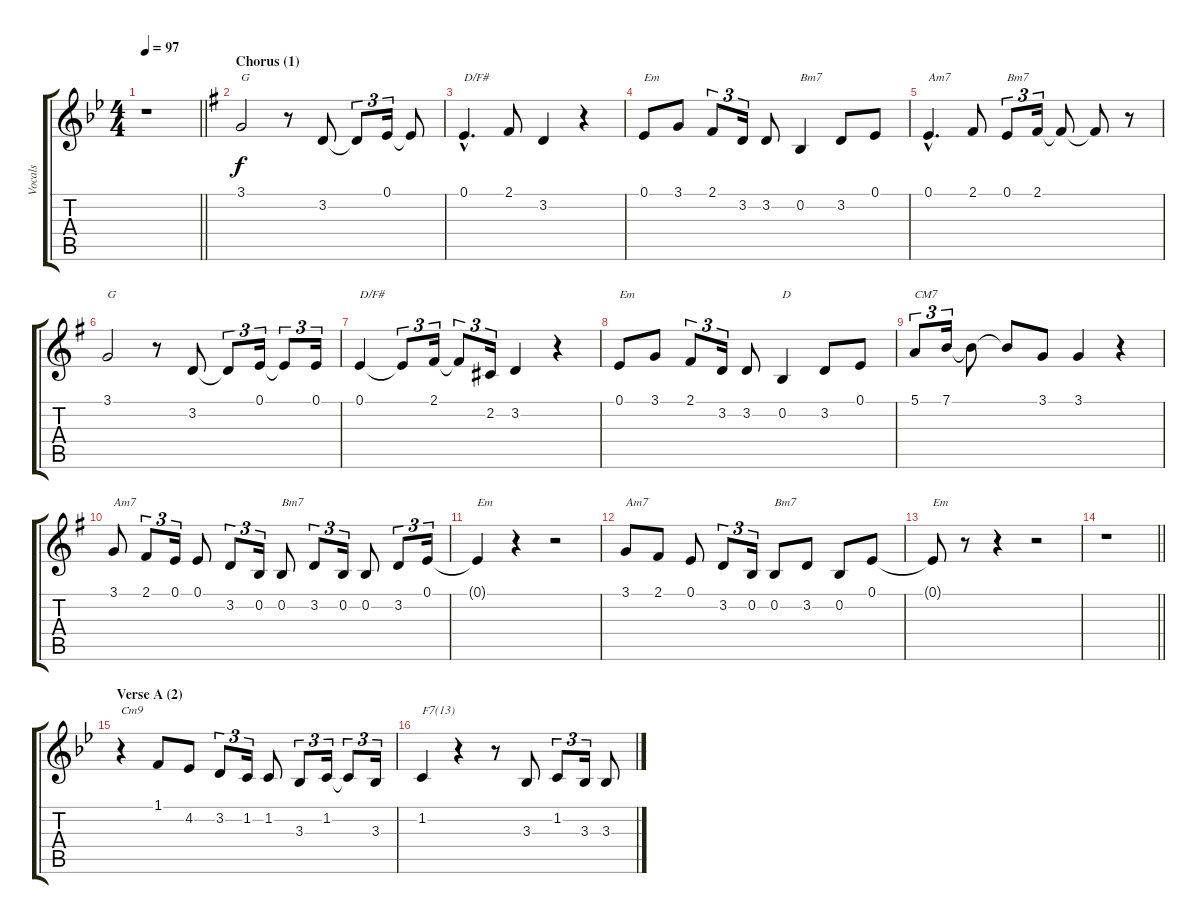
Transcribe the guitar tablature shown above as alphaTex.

\track ("Vocals" "Vocals") {instrument sopranosax}
\staff {score tabs}
\tuning (E4 B3 G3 D3 A2 E2) {hide}
\ts (4 4)
\tempo 97
\clef g2
\barLineRight lightlight
\ks bb
r.1{dy f} |
\section ("" "Chorus (1)")
\ks g
3.1.2{txt "G"} r.8 3.2.8 3.2{t}.8{tu (3 2)} 0.1.16{tu (3 2)} 0.1{t}.8 |
0.1{hac}.4{d txt "D/F#"} 2.1.8 3.2.4 r.4 |
0.1.8{txt "Em"} 3.1.8 2.1.8{tu (3 2)} 3.2.16{tu (3 2)} 3.2.8 0.2.4{txt "Bm7"} 3.2.8 0.1.8 |
0.1{hac}.4{d txt "Am7"} 2.1.8 0.1.8{tu (3 2) txt "Bm7"} 2.1.16{tu (3 2)} 2.1{t}.8 2.1{t}.8 r.8 |
3.1.2{txt "G"} r.8 3.2.8 3.2{t}.8{tu (3 2)} 0.1.16{tu (3 2)} 0.1{t}.8{tu (3 2)} 0.1.16{tu (3 2)} |
0.1.4{txt "D/F#"} 0.1{t}.8{tu (3 2)} 2.1.16{tu (3 2)} 2.1{t}.8{tu (3 2)} 2.2.16{tu (3 2)} 3.2.4 r.4 |
0.1.8{txt "Em"} 3.1.8 2.1.8{tu (3 2)} 3.2.16{tu (3 2)} 3.2.8 0.2.4{txt "D"} 3.2.8 0.1.8 |
5.1.8{tu (3 2) txt "CM7"} 7.1.16{tu (3 2)} 7.1{t}.8 7.1{t}.8 3.1.8 3.1.4 r.4 |
3.1.8{txt "Am7"} 2.1.8{tu (3 2)} 0.1.16{tu (3 2)} 0.1.8 3.2.8{tu (3 2)} 0.2.16{tu (3 2)} 0.2.8{txt "Bm7"} 3.2.8{tu (3 2)} 0.2.16{tu (3 2)} 0.2.8 3.2.8{tu (3 2)} 0.1.16{tu (3 2)} |
0.1{t}.4{txt "Em"} r.4 r.2 |
3.1.8{txt "Am7"} 2.1.8 0.1.8 3.2.8{tu (3 2)} 0.2.16{tu (3 2)} 0.2.8{txt "Bm7"} 3.2.8 0.2.8 0.1.8 |
0.1{t}.8{txt "Em"} r.8 r.4 r.2 |
\barLineRight lightlight
r.1 |
\section ("" "Verse A (2)")
\ks bb
r.4{txt "Cm9"} 1.1.8 4.2.8 3.2.8{tu (3 2)} 1.2.16{tu (3 2)} 1.2.8 3.3.8{tu (3 2)} 1.2.16{tu (3 2)} 1.2{t}.8{tu (3 2)} 3.3.16{tu (3 2)} |
1.2.4{txt "F7(13)"} r.4 r.8 3.3.8 1.2.8{tu (3 2)} 3.3.16{tu (3 2)} 3.3.8
